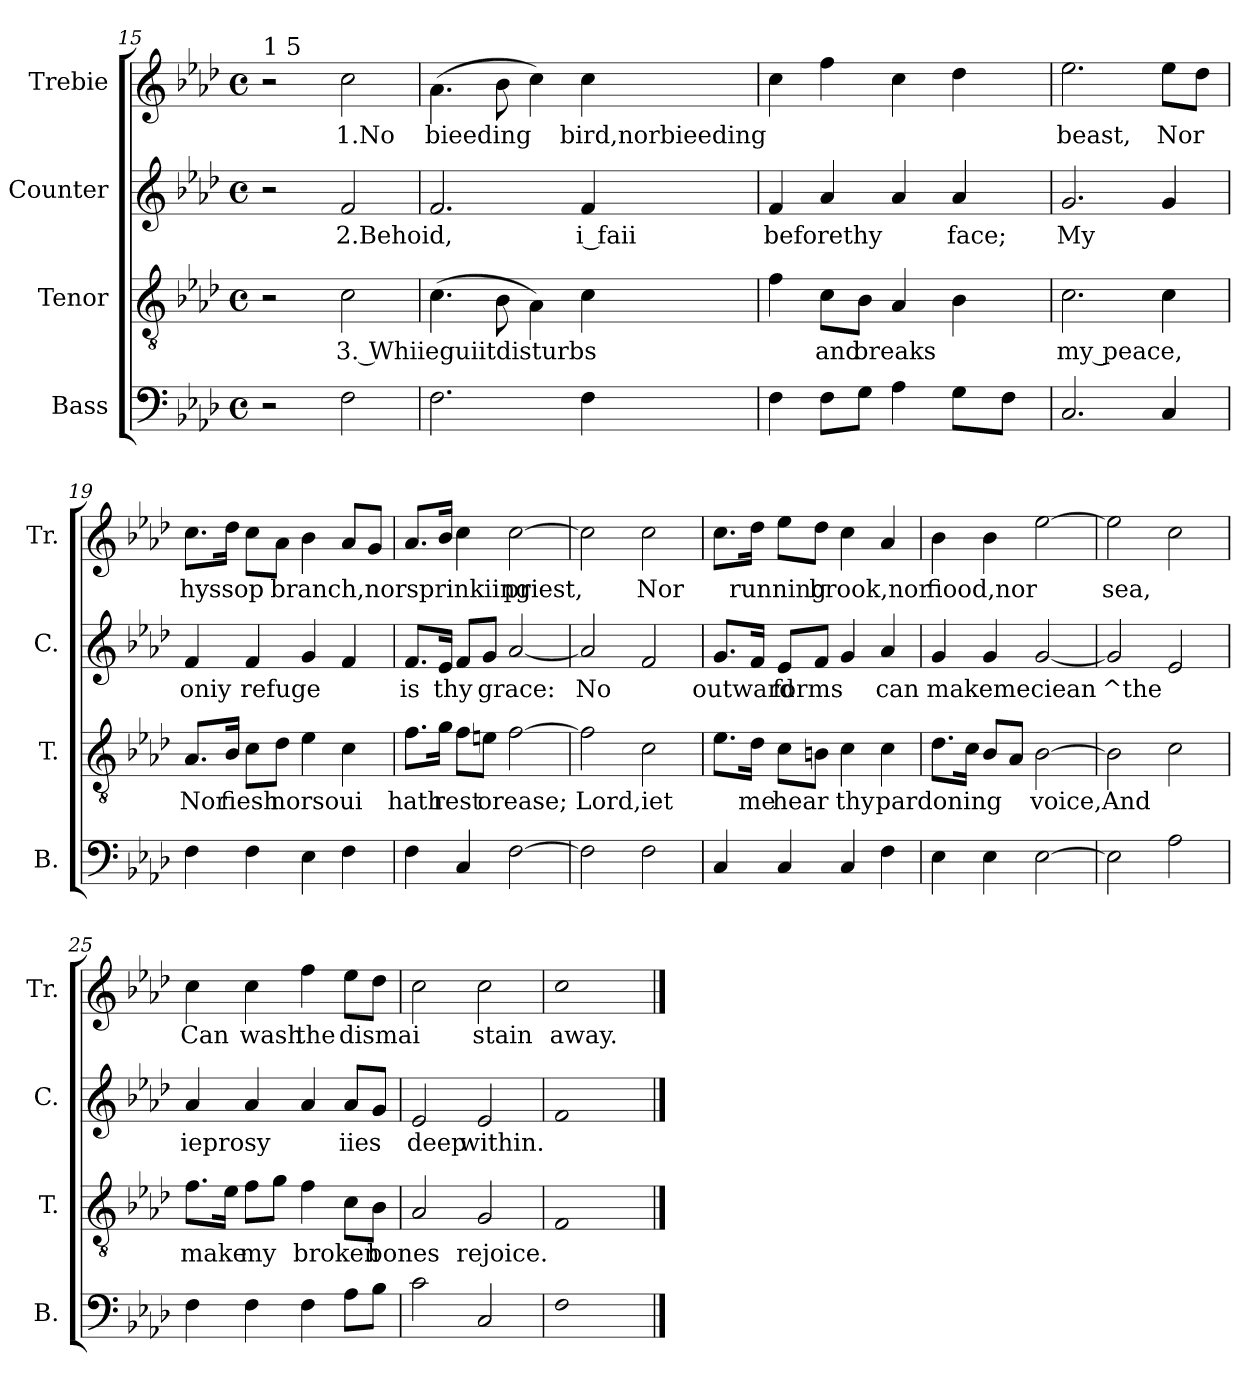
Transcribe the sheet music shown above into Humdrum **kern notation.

**kern	**kern	**text	**kern	**text	**kern	**text
*part4	*part3	*part3	*part2	*part2	*part1	*part1
*staff4	*staff3	*staff3	*staff2	*staff2	*staff1	*staff1
*I"Bass	*I"Tenor	*	*I"Counter	*	*I"Trebie	*
*I'B.	*I'T.	*	*I'C.	*	*I'Tr.	*
!!LO:LB:g=z
*clefF4	*clefGv2	*	*clefG2	*	*clefG2	*
*ITrd7c12	*	*	*	*	*	*
*k[b-e-a-d-]	*k[b-e-a-d-]	*	*k[b-e-a-d-]	*	*k[b-e-a-d-]	*
*A-:	*A-:	*	*A-:	*	*A-:	*
*M4/4	*M4/4	*	*M4/4	*	*M4/4	*
*met(c)	*met(c)	*	*met(c)	*	*met(c)	*
=15	=15	=15	=15	=15	=15	=15
!	!	!	!	!	!LO:TX:a:t=1 5	!
2r	2r	.	2r	.	2r	.
!LO:N:head=open	!LO:N:head=open	!LO:LY:b:rj	!LO:N:head=open	!LO:LY:b	!LO:N:head=open	!LO:LY:b:rj
2FF\	2c\	3. Whiieguiitdisturbs	2f/	2.Behoid,	2cc\	1.No
=16	=16	=16	=16	=16	=16	=16
!LO:N:head=open	!LO:N:head=solid	!	!LO:N:head=open	!	!LO:N:head=solid	!LO:LY:b
2.FF\	(>4.c\	.	2.f/	.	(>4.a-\	bieeding
.	8B-\	.	.	.	8b-\	.
!	!LO:N:head=solid	!	!	!	!LO:N:head=solid	!
.	4A-\)	.	.	.	4cc\)	.
!LO:N:head=solid	!LO:N:head=solid	!	!LO:N:head=solid	!LO:LY:b:rj	!LO:N:head=solid	!LO:LY:b
4FF\	4c\	.	4f/	i faii	4cc\	bird,norbieeding
=17	=17	=17	=17	=17	=17	=17
!LO:N:head=solid	!LO:N:head=solid	!	!LO:N:head=solid	!LO:LY:b	!LO:N:head=solid	!
4FF\	4f\	.	4f/	beforethy	4cc\	.
!LO:N:head=solid	!LO:N:head=solid	!LO:LY:b	!LO:N:head=solid	!	!LO:N:head=solid	!
8FF\L	8c\L	and	4a-/	.	4ff\	.
!LO:N:head=solid	!	!LO:LY:b	!	!	!	!
8GG\J	8B-\J	breaks	.	.	.	.
!LO:N:head=solid	!LO:N:head=solid	!	!LO:N:head=solid	!	!LO:N:head=solid	!
4AA-\	4A-/	.	4a-/	.	4cc\	.
!LO:N:head=solid	!	!	!LO:N:head=solid	!LO:LY:b	!LO:N:head=solid	!
8GG\L	4B-\	.	4a-/	face;	4dd-\	.
!LO:N:head=solid	!	!	!	!	!	!
8FF\J	.	.	.	.	.	.
=18	=18	=18	=18	=18	=18	=18
!LO:N:head=open	!LO:N:head=open	!LO:LY:b:rj	!LO:N:head=open	!LO:LY:b	!	!LO:LY:b
2.CC/	2.c\	my peace,	2.g/	My	2.ee-\	beast,
!LO:N:head=solid	!LO:N:head=solid	!	!LO:N:head=solid	!	!	!LO:LY:b
4CC/	4c\	.	4g/	.	8ee-\L	Nor
!	!	!	!	!	!LO:N:head=solid	!
.	.	.	.	.	8dd-\J	.
=19	=19	=19	=19	=19	=19	=19
!LO:N:head=solid	!LO:N:head=solid	!LO:LY:b:rj	!LO:N:head=solid	!LO:LY:b:rj	!LO:N:head=solid	!LO:LY:b
4FF\	8.A-/L	Nor	4f/	oniy	8.cc\L	hyssop
!	!	!LO:LY:b	!	!	!LO:N:head=solid	!
.	16B-/Jk	fiesh	.	.	16dd-\Jk	.
!LO:N:head=solid	!LO:N:head=solid	!	!LO:N:head=solid	!LO:LY:b	!LO:N:head=solid	!
4FF\	8c\L	.	4f/	refuge	8cc\L	.
!	!LO:N:head=solid	!LO:LY:b	!	!	!LO:N:head=solid	!LO:LY:b
.	8d-\J	norsoui	.	.	8a-\J	branch,norsprinkiing
!	!	!	!LO:N:head=solid	!	!	!
4EE-\	4e-\	.	4g/	.	4b-\	.
!LO:N:head=solid	!LO:N:head=solid	!	!LO:N:head=solid	!	!LO:N:head=solid	!
4FF\	4c\	.	4f/	.	8a-/L	.
!	!	!	!	!	!LO:N:head=solid	!
.	.	.	.	.	8g/J	.
=20	=20	=20	=20	=20	=20	=20
!LO:N:head=solid	!LO:N:head=solid	!LO:LY:b	!LO:N:head=solid	!LO:LY:b:rj	!LO:N:head=solid	!
4FF\	8.f\L	hath	8.f/L	is	8.a-/L	.
!	!LO:N:head=solid	!LO:LY:b	!	!LO:LY:b	!	!
.	16g\Jk	rest	16e-/Jk	thy	16b-/Jk	.
!LO:N:head=solid	!LO:N:head=solid	!	!LO:N:head=solid	!	!LO:N:head=solid	!
4CC/	8f\L	.	8f/L	.	4cc\	.
!	!	!LO:LY:b:rj	!LO:N:head=solid	!LO:LY:b	!	!
.	8en\J	or	8g/J	grace:	.	.
!LO:N:head=open	!LO:N:head=open	!LO:LY:b	!	!	!LO:N:head=open	!LO:LY:b
[>2FF\	[>2f\	ease;	[<2a-/	.	[>2cc\	priest,
=21	=21	=21	=21	=21	=21	=21
!LO:N:head=open	!LO:N:head=open	!LO:LY:b	!	!LO:LY:b	!LO:N:head=open	!
2FF\]	2f\]	Lord,iet	2a-/]	No	2cc\]	.
!LO:N:head=open	!LO:N:head=open	!	!LO:N:head=open	!	!LO:N:head=open	!LO:LY:b
2FF\	2c\	.	2f/	.	2cc\	Nor
=22	=22	=22	=22	=22	=22	=22
!LO:N:head=solid	!	!	!LO:N:head=solid	!LO:LY:b	!LO:N:head=solid	!
4CC/	8.e-\L	.	8.g/L	outward	8.cc\L	.
!	!LO:N:head=solid	!LO:LY:b	!LO:N:head=solid	!	!LO:N:head=solid	!LO:LY:b
.	16d-\Jk	me	16f/Jk	.	16dd-\Jk	running
!LO:N:head=solid	!LO:N:head=solid	!LO:LY:b	!	!LO:LY:b	!	!
4CC/	8c\L	hear	8e-/L	forms	8ee-\L	.
!	!	!	!LO:N:head=solid	!	!LO:N:head=solid	!LO:LY:b
.	8Bn\J	.	8f/J	.	8dd-\J	brook,nor
!LO:N:head=solid	!LO:N:head=solid	!LO:LY:b	!LO:N:head=solid	!	!LO:N:head=solid	!
4CC/	4c\	thy	4g/	.	4cc\	.
!LO:N:head=solid	!LO:N:head=solid	!LO:LY:b	!LO:N:head=solid	!LO:LY:b	!LO:N:head=solid	!
4FF\	4c\	pardoning	4a-/	can	4a-/	.
=23	=23	=23	=23	=23	=23	=23
!	!LO:N:head=solid	!	!LO:N:head=solid	!LO:LY:b	!	!LO:LY:b
4EE-\	8.d-\L	.	4g/	makemeciean	4b-\	fiood,nor
!	!LO:N:head=solid	!	!	!	!	!
.	16c\Jk	.	.	.	.	.
!	!	!	!LO:N:head=solid	!	!	!
4EE-\	8B-/L	.	4g/	.	4b-\	.
!	!LO:N:head=solid	!	!	!	!	!
.	8A-/J	.	.	.	.	.
!	!	!LO:LY:b	!LO:N:head=open	!	!	!
[>2EE-\	[>2B-\	voice,	[<2g/	.	[>2ee-\	.
=24	=24	=24	=24	=24	=24	=24
!	!	!LO:LY:b	!LO:N:head=open	!LO:LY:b	!	!LO:LY:b
2EE-\]	2B-\]	And	2g/]	^the	2ee-\]	sea,
!	!LO:N:head=open	!	!	!	!LO:N:head=open	!
2AA-\	2c\	.	2e-/	.	2cc\	.
=25	=25	=25	=25	=25	=25	=25
!LO:N:head=solid	!LO:N:head=solid	!LO:LY:b	!LO:N:head=solid	!LO:LY:b	!LO:N:head=solid	!LO:LY:b
4FF\	8.f\L	make	4a-/	ieprosy	4cc\	Can
.	16e-\Jk	.	.	.	.	.
!LO:N:head=solid	!LO:N:head=solid	!LO:LY:b	!LO:N:head=solid	!	!LO:N:head=solid	!LO:LY:b
4FF\	8f\L	my	4a-/	.	4cc\	wash
!	!LO:N:head=solid	!	!	!	!	!
.	8g\J	.	.	.	.	.
!LO:N:head=solid	!LO:N:head=solid	!LO:LY:b	!LO:N:head=solid	!	!LO:N:head=solid	!LO:LY:b
4FF\	4f\	broken	4a-/	.	4ff\	the
!LO:N:head=solid	!LO:N:head=solid	!	!LO:N:head=solid	!LO:LY:b	!	!LO:LY:b
8AA-\L	8c\L	.	8a-/L	iies	8ee-\L	dismai
!	!	!LO:LY:b	!LO:N:head=solid	!	!LO:N:head=solid	!
8BB-\J	8B-\J	bones	8g/J	.	8dd-\J	.
=26	=26	=26	=26	=26	=26	=26
!LO:N:head=open	!	!	!	!LO:LY:b	!LO:N:head=open	!
2C\	2A-/	.	2e-/	deep	2cc\	.
!LO:N:head=open	!LO:N:head=open	!LO:LY:b	!	!LO:LY:b	!LO:N:head=open	!LO:LY:b
2CC/	2G/	rejoice.	2e-/	within.	2cc\	stain
=27	=27	=27	=27	=27	=27	=27
!LO:N:head=open	!LO:N:head=open	!	!LO:N:head=open	!	!LO:N:head=open	!LO:LY:b
1FF	1F	.	1f	.	1cc	away.
==	==	==	==	==	==	==
*-	*-	*-	*-	*-	*-	*-
